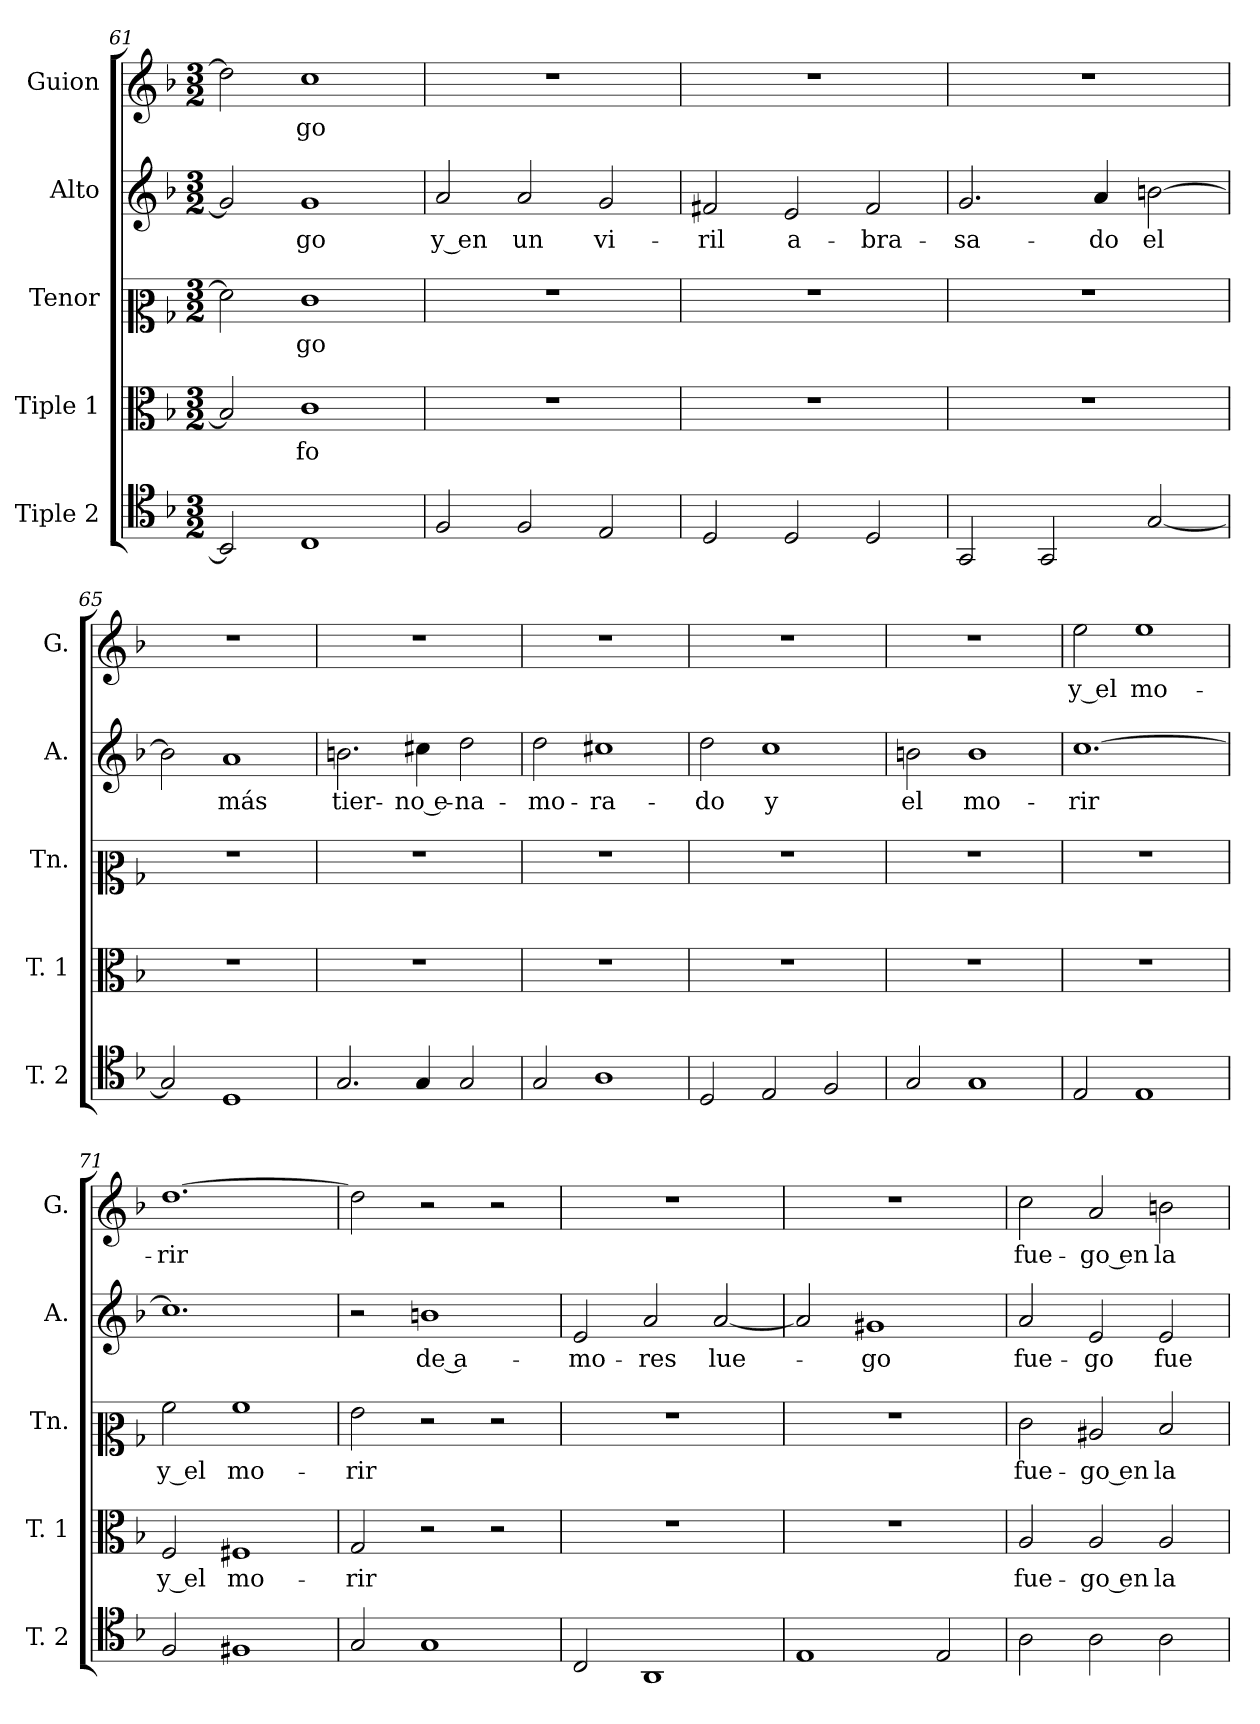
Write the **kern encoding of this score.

**kern	**kern	**text	**kern	**text	**kern	**text	**kern	**text	**dynam
*part5	*part4	*part4	*part3	*part3	*part2	*part2	*part1	*part1	*part1
*staff5	*staff4	*staff4	*staff3	*staff3	*staff2	*staff2	*staff1	*staff1	*staff1
*I"Tiple 2	*I"Tiple 1	*	*I"Tenor	*	*I"Alto	*	*I"Guion	*	*
*I'T. 2	*I'T. 1	*	*I'Tn.	*	*I'A.	*	*I'G.	*	*
*clefC4	*clefC3	*	*clefC2	*	*clefG2	*	*clefG2	*	*
*k[b-]	*k[b-]	*	*k[b-]	*	*k[b-]	*	*k[b-]	*	*
*M3/2	*M3/2	*	*M3/2	*	*M3/2	*	*M3/2	*	*
=61	=61	=61	=61	=61	=61	=61	=61	=61	=61
2BB]	2B]	.	2f]	.	2g]	.	2dd]	.	.
1C	1c	-fo	1e	-go	1g	-go	1cc	-go	.
=62	=62	=62	=62	=62	=62	=62	=62	=62	=62
2F	1.r	.	1.r	.	2a	y en	1.r	.	.
2F	.	.	.	.	2a	un	.	.	.
2E	.	.	.	.	2g	vi-	.	.	.
=63	=63	=63	=63	=63	=63	=63	=63	=63	=63
2D	1.r	.	1.r	.	2f#X	-ril	1.r	.	.
2D	.	.	.	.	2e	a-	.	.	.
2D	.	.	.	.	2f#	-bra-	.	.	.
=64	=64	=64	=64	=64	=64	=64	=64	=64	=64
2GG	1.r	.	1.r	.	2.g	-sa-	1.r	.	.
2GG	.	.	.	.	.	.	.	.	.
.	.	.	.	.	4a	-do	.	.	.
[2G	.	.	.	.	[2b	el	.	.	.
=65	=65	=65	=65	=65	=65	=65	=65	=65	=65
2G]	1.r	.	1.r	.	2b]	.	1.r	.	.
1D	.	.	.	.	1a	más	.	.	.
=66	=66	=66	=66	=66	=66	=66	=66	=66	=66
2.G	1.r	.	1.r	.	2.b	tier-	1.r	.	.
4G	.	.	.	.	4cc#X	-no e-	.	.	.
2G	.	.	.	.	2dd	na-	.	.	.
!!LO:PB:g=z
=67	=67	=67	=67	=67	=67	=67	=67	=67	=67
2G	1.r	.	1.r	.	2dd	-mo-	1.r	.	.
1A	.	.	.	.	1cc#X	-ra-	.	.	.
=68	=68	=68	=68	=68	=68	=68	=68	=68	=68
2D	1.r	.	1.r	.	2dd	-do	1.r	.	.
2E	.	.	.	.	1cc	y	.	.	.
2F	.	.	.	.	.	.	.	.	.
=69	=69	=69	=69	=69	=69	=69	=69	=69	=69
2G	1.r	.	1.r	.	2b	el	1.r	.	.
1G	.	.	.	.	1b	mo-	.	.	.
=70	=70	=70	=70	=70	=70	=70	=70	=70	=70
!	!	!	!	!	!	!	!	!	!LO:DY:a
2E	1.r	.	1.r	.	[1.cc	-rir	2ee	y el	[despacio]
1E	.	.	.	.	.	.	1ee	mo-	.
=71	=71	=71	=71	=71	=71	=71	=71	=71	=71
2F	2F	y el	2a	y el	1.cc]	.	[1.dd	-rir	.
1F#X	1F#X	mo-	1a	mo-	.	.	.	.	.
=72	=72	=72	=72	=72	=72	=72	=72	=72	=72
2G	2G	-rir	2g	-rir	2r	.	2dd]	.	.
1G	2r	.	2r	.	1b	de a-	2r	.	.
.	2r	.	2r	.	.	.	2r	.	.
=73	=73	=73	=73	=73	=73	=73	=73	=73	=73
2C	1.r	.	1.r	.	2e	-mo-	1.r	.	.
1AA	.	.	.	.	2a	-res	.	.	.
.	.	.	.	.	[2a	lue-	.	.	.
=74	=74	=74	=74	=74	=74	=74	=74	=74	=74
1E	1.r	.	1.r	.	2a]	.	1.r	.	.
.	.	.	.	.	1g#X	-go	.	.	.
2E	.	.	.	.	.	.	.	.	.
!!LO:LB:g=z
=75	=75	=75	=75	=75	=75	=75	=75	=75	=75
2A	2A	fue-	2e	fue-	2a	fue-	2cc	fue-	.
2A	2A	-go en	2c#X	-go en	2e	-go	2a	-go en	.
2A	2A	la	2d	la	2e	fue-	2bn	la	.
=	=	=	=	=	=	=	=	=	=
*-	*-	*-	*-	*-	*-	*-	*-	*-	*-
